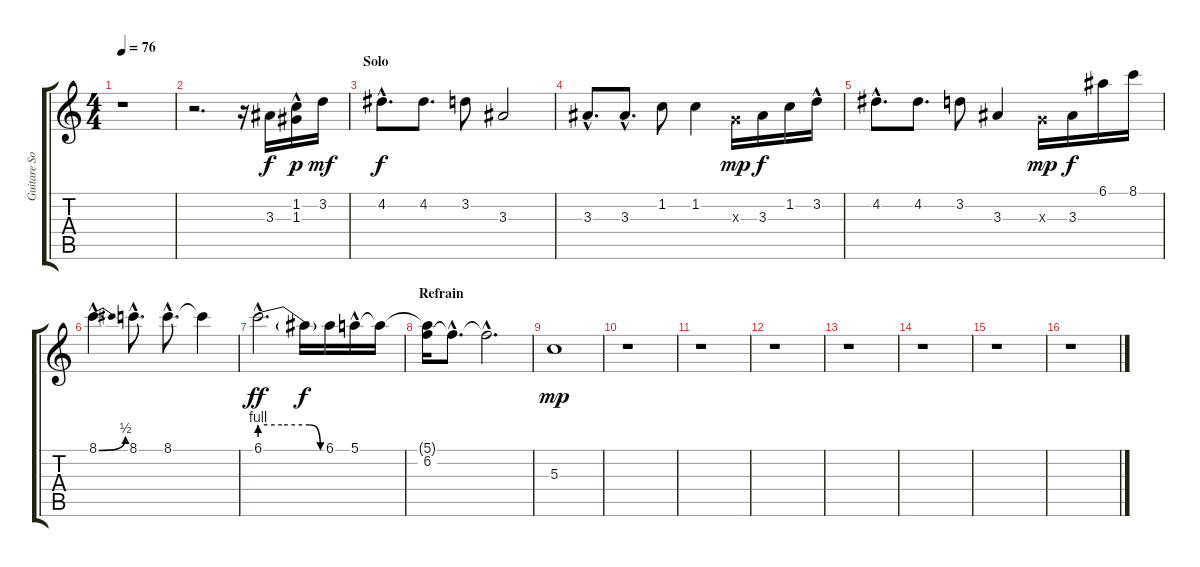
\track ("Guitare Solo" "Guitare So") {instrument overdrivenguitar}
\staff {score tabs}
\tuning (E4 B3 G3 D3 A2 E2) {hide}
\ts (4 4)
\tempo 76
\clef g2
\ks c
r.1{dy f} |
r.2{d} r.16 3.3.16 (1.2{hac} 1.3).16{dy p} 3.2.16{dy mf} |
\section ("" "Solo")
4.2{hac}.8{d dy f} 4.2.8{d} 3.2.8 3.3.2 |
3.3{hac}.8{d} 3.3{hac}.8{d} 1.2.8 1.2.4 0.3{x}.16{dy mp} 3.3.16{dy f} 1.2.16 3.2{hac}.16 |
4.2{hac}.8{d} 4.2.8{d} 3.2.8 3.3.4 0.3{x}.16{dy mp} 3.3.16{dy f} 6.1.16 8.1.16 |
8.1{be (bend 0 0 60 2) hac}.4{d} 8.1{hac}.8{d} 8.1{hac}.8{d} 8.1{t}.4 |
6.1{be (custom 0 4 20 4 45 4 55 0 60 0) hac}.2{d dy ff} 6.1{t}.16{dy f} 6.1.16 5.1{hac}.16 5.1{t}.16 |
\section ("" "Refrain")
(5.1{t} 6.2).16 6.2{hac t}.8{d} 6.2{hac t}.2{d} |
5.3.1{dy mp volume 0} |
r.1 |
r.1 |
r.1 |
r.1 |
r.1 |
r.1 |
r.1
